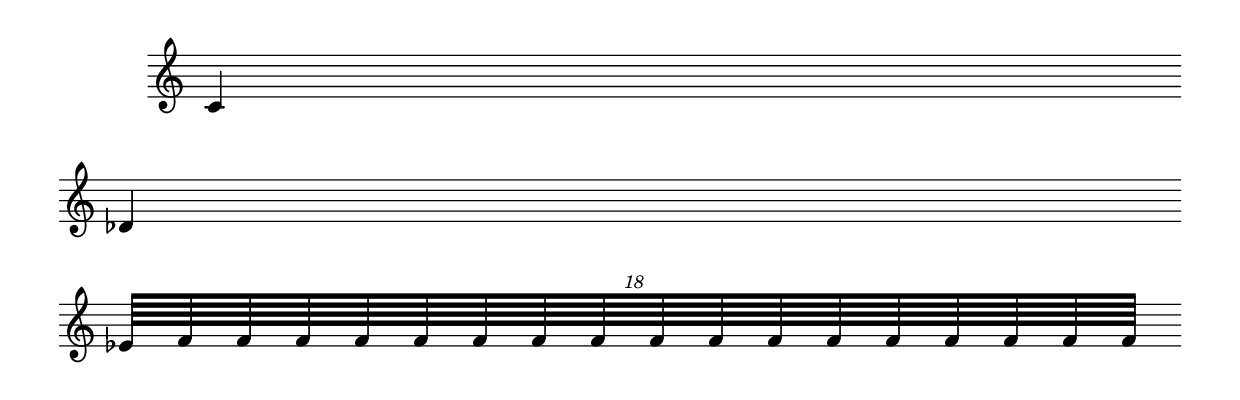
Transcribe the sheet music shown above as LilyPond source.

#(ly:set-option 'midi-extension "mid")
\version "2.12.3"
\include "english.ly"
\header{ 
}
%{
S

r

gmmmmmmmmmmmmmmmmm
%}
melody = {
\once \override Staff.TimeSignature #'stencil = ##f
\clef treble
\key c 
\major
\cadenzaOn
  c'4 \bar "" \break 
  df'4 \bar "" \break 
  \times 16/18{ ef'64[ f'64 f'64 f'64 f'64 f'64 f'64 f'64 f'64 f'64 f'64 f'64 f'64 f'64 f'64 f'64 f'64 f'64] }  \bar "" \break 
 }
text = \lyricmode {
                    
}
\score{

<<
\new Voice = "one" {
\melody
}
\new Lyrics \lyricsto "one" \text
>>
\layout {
\context {
\Score
}
}
\midi {
\context {
\Score
tempoWholesPerMinute = #(ly:make-moment 200 4)
}
}
}